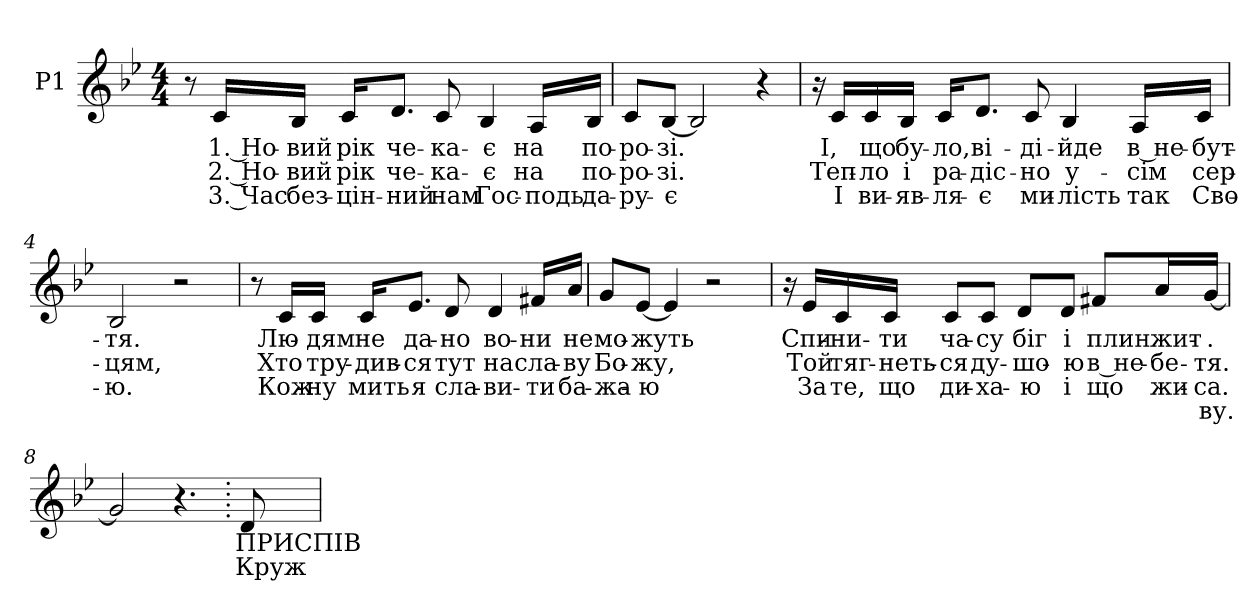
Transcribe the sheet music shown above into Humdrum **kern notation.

**kern	**text	**text	**text	**text
*part1	*part1	*part1	*part1	*part1
*staff1	*staff1	*staff1	*staff1	*staff1
*I"P1	*	*	*	*
!!LO:PB:g=z
*clefG2	*	*	*	*
*k[b-e-]	*	*	*	*
*B-:	*	*	*	*
*M4/4	*	*	*	*
*MM60	*	*	*	*
=1	=1	=1	=1	=1
8r	.	.	.	.
!	!LO:LY:b:color=#000000	!LO:LY:b:color=#000000	!LO:LY:b:color=#000000	!
16ci/LL	1. Но-	2. Но-	3. Час	.
!	!LO:LY:b:color=#000000	!LO:LY:b:color=#000000	!LO:LY:b:color=#000000	!
16B-i/JJ	-вий	-вий	без-	.
!	!LO:LY:b:color=#000000	!LO:LY:b:color=#000000	!LO:LY:b:color=#000000	!
16ci/KL	рік	рік	-цін-	.
!	!LO:LY:b:color=#000000	!LO:LY:b:color=#000000	!LO:LY:b:color=#000000	!
8.di/J	че-	че-	-ний	.
!	!LO:LY:b:color=#000000	!LO:LY:b:color=#000000	!LO:LY:b:color=#000000	!
8ci/	-ка-	-ка-	нам	.
!	!LO:LY:b:color=#000000	!LO:LY:b:color=#000000	!LO:LY:b:color=#000000	!
4B-i/	-є	-є	Гос-	.
!	!LO:LY:b:color=#000000	!LO:LY:b:color=#000000	!LO:LY:b:color=#000000	!
16Ai/LL	на	на	-подь	.
!	!LO:LY:b:color=#000000	!LO:LY:b:color=#000000	!LO:LY:b:color=#000000	!
16B-i/JJ	по-	по-	да-	.
=2	=2	=2	=2	=2
!	!LO:LY:b:color=#000000	!LO:LY:b:color=#000000	!LO:LY:b:color=#000000	!
8ci/L	-ро-	-ро-	-ру-	.
!	!LO:LY:b:color=#000000	!LO:LY:b:color=#000000	!LO:LY:b:color=#000000	!
[<8B-i/J	-зі.	-зі.	-є	.
2B-i/]	.	.	.	.
4r	.	.	.	.
=3	=3	=3	=3	=3
16r	.	.	.	.
!	!LO:LY:b:color=#000000	!LO:LY:b:color=#000000	!LO:LY:b:color=#000000	!
16ci/LL	І,	Теп-	І	.
!	!LO:LY:b:color=#000000	!LO:LY:b:color=#000000	!LO:LY:b:color=#000000	!
16ci/	що	-ло	ви-	.
!	!LO:LY:b:color=#000000	!LO:LY:b:color=#000000	!LO:LY:b:color=#000000	!
16B-i/JJ	бу-	і	-яв-	.
!	!LO:LY:b:color=#000000	!LO:LY:b:color=#000000	!LO:LY:b:color=#000000	!
16ci/KL	-ло,	ра-	-ля-	.
!	!LO:LY:b:color=#000000	!LO:LY:b:color=#000000	!LO:LY:b:color=#000000	!
8.di/J	ві-	-діс-	-є	.
!	!LO:LY:b:color=#000000	!LO:LY:b:color=#000000	!LO:LY:b:color=#000000	!
8ci/	-ді-	-но	ми-	.
!	!LO:LY:b:color=#000000	!LO:LY:b:color=#000000	!LO:LY:b:color=#000000	!
4B-i/	-йде	у-	-лість	.
!	!LO:LY:b:color=#000000	!LO:LY:b:color=#000000	!LO:LY:b:color=#000000	!
16Ai/LL	в не-	-сім	так	.
!	!LO:LY:b:color=#000000	!LO:LY:b:color=#000000	!LO:LY:b:color=#000000	!
16ci/JJ	-бут-	сер-	Сво-	.
=4	=4	=4	=4	=4
!	!LO:LY:b:color=#000000	!LO:LY:b:color=#000000	!LO:LY:b:color=#000000	!
2B-i/	-тя.	-цям,	-ю.	.
2r	.	.	.	.
!!LO:LB:g=z
=5	=5	=5	=5	=5
8r	.	.	.	.
!	!LO:LY:b:color=#000000	!LO:LY:b:color=#000000	!LO:LY:b:color=#000000	!
16ci/LL	Лю-	Хто	Кож-	.
!	!LO:LY:b:color=#000000	!LO:LY:b:color=#000000	!LO:LY:b:color=#000000	!
16ci/JJ	-дям	тру-	-ну	.
!	!LO:LY:b:color=#000000	!LO:LY:b:color=#000000	!LO:LY:b:color=#000000	!
16ci/KL	не	-див-	мить	.
!	!LO:LY:b:color=#000000	!LO:LY:b:color=#000000	!LO:LY:b:color=#000000	!
8.e-i/J	да-	-ся	я	.
!	!LO:LY:b:color=#000000	!LO:LY:b:color=#000000	!LO:LY:b:color=#000000	!
8di/	-но	тут	сла-	.
!	!LO:LY:b:color=#000000	!LO:LY:b:color=#000000	!LO:LY:b:color=#000000	!
4di/	во-	на	-ви-	.
!	!LO:LY:b:color=#000000	!LO:LY:b:color=#000000	!LO:LY:b:color=#000000	!
16f#Xi/LL	-ни	сла-	-ти	.
!	!LO:LY:b:color=#000000	!LO:LY:b:color=#000000	!LO:LY:b:color=#000000	!
16ai/JJ	не	-ву	ба-	.
=6	=6	=6	=6	=6
!	!LO:LY:b:color=#000000	!LO:LY:b:color=#000000	!LO:LY:b:color=#000000	!
8gi/L	мо-	Бо-	-жа-	.
!	!LO:LY:b:color=#000000	!LO:LY:b:color=#000000	!LO:LY:b:color=#000000	!
[<8e-i/J	-жуть	-жу,	-ю	.
4e-i/]	.	.	.	.
2r	.	.	.	.
=7	=7	=7	=7	=7
16r	.	.	.	.
!	!LO:LY:b:color=#000000	!LO:LY:b:color=#000000	!LO:LY:b:color=#000000	!
16e-i/LL	Спи-	Той	За	.
!	!LO:LY:b:color=#000000	!LO:LY:b:color=#000000	!LO:LY:b:color=#000000	!
16ci/	-ни-	тяг-	те,	.
!	!LO:LY:b:color=#000000	!LO:LY:b:color=#000000	!LO:LY:b:color=#000000	!
16ci/JJ	-ти	-неть-	що	.
!	!LO:LY:b:color=#000000	!LO:LY:b:color=#000000	!LO:LY:b:color=#000000	!
8ci/L	ча-	-ся	ди-	.
!	!LO:LY:b:color=#000000	!LO:LY:b:color=#000000	!LO:LY:b:color=#000000	!
8ci/J	-су	ду-	-ха-	.
!	!LO:LY:b:color=#000000	!LO:LY:b:color=#000000	!LO:LY:b:color=#000000	!
8di/L	біг	-шо-	-ю	.
!	!LO:LY:b:color=#000000	!LO:LY:b:color=#000000	!LO:LY:b:color=#000000	!
8di/J	і	-ю	і	.
!	!LO:LY:b:color=#000000	!LO:LY:b:color=#000000	!LO:LY:b:color=#000000	!
8f#Xi/L	плин	в не-	що	.
!	!LO:LY:b:color=#000000	!LO:LY:b:color=#000000	!LO:LY:b:color=#000000	!
16ai/L	жит-	-бе-	жи-	.
!	!LO:LY:b:color=#000000	!LO:LY:b:color=#000000	!LO:LY:b:color=#000000	!LO:LY:b:color=#000000
[<16gi/JJ	-.	тя.	-са.	-ву.
=8	=8	=8	=8	=8
2gi/]	.	.	.	.
4.r	.	.	.	.
!!LO:LB:g=z
=9.	=9.	=9.	=9.	=9.
!	!LO:LY:a:color=#000000	!LO:LY:b:color=#000000	!	!
8di/	ПРИСПІВ	Круж-	.	.
=	=	=	=	=
*-	*-	*-	*-	*-
